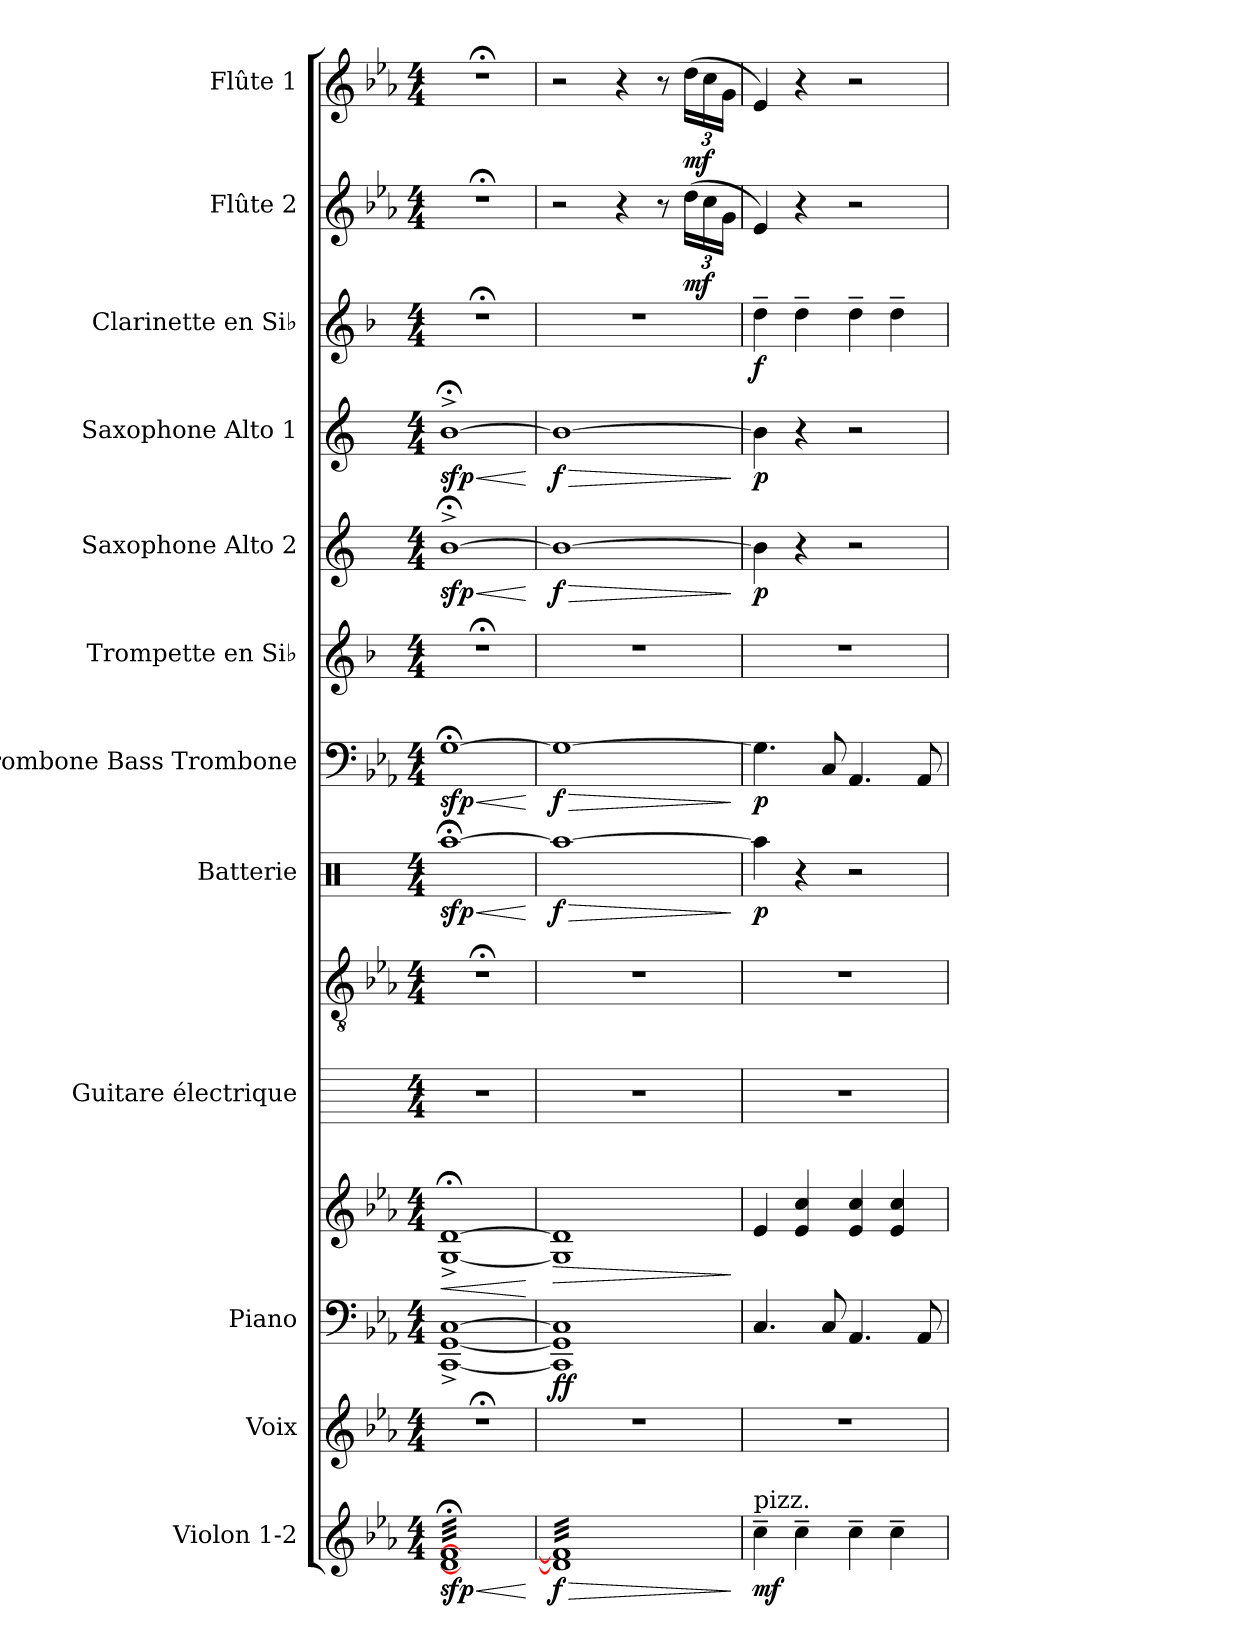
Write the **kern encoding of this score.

**kern	**dynam	**kern	**kern	**kern	**dynam	**kern	**kern	**kern	**dynam	**kern	**dynam	**kern	**kern	**dynam	**kern	**dynam	**kern	**dynam	**kern	**dynam	**kern	**dynam
*part12	*part12	*part11	*part10	*part10	*part10	*part9	*part9	*part8	*part8	*part7	*part7	*part6	*part5	*part5	*part4	*part4	*part3	*part3	*part2	*part2	*part1	*part1
*staff14	*staff14	*staff13	*staff12	*staff11	*staff11/12	*staff10	*staff9	*staff8	*staff8	*staff7	*staff7	*staff6	*staff5	*staff5	*staff4	*staff4	*staff3	*staff3	*staff2	*staff2	*staff1	*staff1
*I"Violon 1-2	*	*I"Voix	*I"Piano	*	*	*I"Guitare électrique	*	*I"Batterie	*	*I"Trombone  Bass Trombone	*	*I"Trompette en Si♭	*I"Saxophone Alto 2	*	*I"Saxophone Alto 1	*	*I"Clarinette en Si♭	*	*I"Flûte 2	*	*I"Flûte 1	*
*I'Vln. 1-2	*	*I'Vx.	*I'Pia.	*	*	*I'Guit. El.	*	*I'Bat.	*	*I'Tbn.  B. Tbn.	*	*I'Tromp. Si♭	*I'Sax. A. 2	*	*I'Sax. A. 1	*	*I'Clar. Si♭	*	*I'Fl. 2	*	*I'Fl. 1	*
*	*	*	*	*	*	*stria6	*	*	*	*	*	*	*	*	*	*	*	*	*	*	*	*
*clefG2	*	*clefG2	*clefF4	*clefG2	*	*	*clefGv2	*clefX	*	*clefF4	*	*clefG2	*clefG2	*	*clefG2	*	*clefG2	*	*clefG2	*	*clefG2	*
*	*	*	*	*	*	*	*	*	*	*	*	*ITrd1c2	*ITrd5c9	*	*ITrd5c9	*	*ITrd1c2	*	*	*	*	*
*k[b-e-a-]	*	*k[b-e-a-]	*k[b-e-a-]	*k[b-e-a-]	*	*	*k[b-e-a-]	*k[]	*	*k[b-e-a-]	*	*k[b-e-a-]	*k[b-e-a-]	*	*k[b-e-a-]	*	*k[b-e-a-]	*	*k[b-e-a-]	*	*k[b-e-a-]	*
*M4/4	*	*M4/4	*M4/4	*M4/4	*	*M4/4	*M4/4	*M4/4	*	*M4/4	*	*M4/4	*M4/4	*	*M4/4	*	*M4/4	*	*M4/4	*	*M4/4	*
*MM75	*	*MM75	*MM75	*MM75	*	*MM75	*MM75	*MM75	*	*MM75	*	*MM75	*MM75	*	*MM75	*	*MM75	*	*MM75	*	*MM75	*
=1	=1	=1	=1	=1	=1	=1	=1	=1	=1	=1	=1	=1	=1	=1	=1	=1	=1	=1	=1	=1	=1	=1
!LO:TX:a:t=div.	!	!	!	!	!	!	!	!	!	!	!	!	!	!	!	!	!	!	!	!	!	!
!	!LO:HP:b	!	!	!	!LO:HP:b	!	!	!	!LO:HP:b	!	!LO:HP:b	!	!	!LO:HP:b	!	!LO:HP:b	!	!	!	!	!	!
!	!LO:DY:n=1:b	!	!	!	!LO:DY:n=1:b=2	!	!	!	!	!	!	!	!	!	!	!	!	!	!	!	!	!
!	!	!	!	!	!LO:DY:n=2:b	!	!	!	!LO:DY:n=1:b	!	!LO:DY:n=1:b	!	!	!LO:DY:n=1:b	!	!LO:DY:n=1:b	!	!	!	!	!	!
*tremolo	*	*	*	*	*	*	*	*	*	*	*	*	*	*	*	*	*	*	*	*	*	*
[32d;< [32f;<LLL	< sfp	1r;<	[1CC^ [1GG^ [1C^	[1G;<^ [1d;<^	< sfp sfp	1r	1r;<	[1Raa;<	< sfp	[1G;<	< sfp	1r;<	[1d;<^	< sfp	[1d;<^	< sfp	1r;<	.	1r;<	.	1r;<	.
32d;< 32f;<	.	.	.	.	.	.	.	.	.	.	.	.	.	.	.	.	.	.	.	.	.	.
32d;< 32f;<	.	.	.	.	.	.	.	.	.	.	.	.	.	.	.	.	.	.	.	.	.	.
32d;< 32f;<	.	.	.	.	.	.	.	.	.	.	.	.	.	.	.	.	.	.	.	.	.	.
32d;< 32f;<	.	.	.	.	.	.	.	.	.	.	.	.	.	.	.	.	.	.	.	.	.	.
32d;< 32f;<	.	.	.	.	.	.	.	.	.	.	.	.	.	.	.	.	.	.	.	.	.	.
32d;< 32f;<	.	.	.	.	.	.	.	.	.	.	.	.	.	.	.	.	.	.	.	.	.	.
32d;< 32f;<	.	.	.	.	.	.	.	.	.	.	.	.	.	.	.	.	.	.	.	.	.	.
32d;< 32f;<	.	.	.	.	.	.	.	.	.	.	.	.	.	.	.	.	.	.	.	.	.	.
32d;< 32f;<	.	.	.	.	.	.	.	.	.	.	.	.	.	.	.	.	.	.	.	.	.	.
32d;< 32f;<	.	.	.	.	.	.	.	.	.	.	.	.	.	.	.	.	.	.	.	.	.	.
32d;< 32f;<	.	.	.	.	.	.	.	.	.	.	.	.	.	.	.	.	.	.	.	.	.	.
32d;< 32f;<	.	.	.	.	.	.	.	.	.	.	.	.	.	.	.	.	.	.	.	.	.	.
32d;< 32f;<	.	.	.	.	.	.	.	.	.	.	.	.	.	.	.	.	.	.	.	.	.	.
32d;< 32f;<	.	.	.	.	.	.	.	.	.	.	.	.	.	.	.	.	.	.	.	.	.	.
32d;< 32f;<	.	.	.	.	.	.	.	.	.	.	.	.	.	.	.	.	.	.	.	.	.	.
32d;< 32f;<	.	.	.	.	.	.	.	.	.	.	.	.	.	.	.	.	.	.	.	.	.	.
32d;< 32f;<	.	.	.	.	.	.	.	.	.	.	.	.	.	.	.	.	.	.	.	.	.	.
32d;< 32f;<	.	.	.	.	.	.	.	.	.	.	.	.	.	.	.	.	.	.	.	.	.	.
32d;< 32f;<	.	.	.	.	.	.	.	.	.	.	.	.	.	.	.	.	.	.	.	.	.	.
32d;< 32f;<	.	.	.	.	.	.	.	.	.	.	.	.	.	.	.	.	.	.	.	.	.	.
32d;< 32f;<	.	.	.	.	.	.	.	.	.	.	.	.	.	.	.	.	.	.	.	.	.	.
32d;< 32f;<	.	.	.	.	.	.	.	.	.	.	.	.	.	.	.	.	.	.	.	.	.	.
32d;< 32f;<	.	.	.	.	.	.	.	.	.	.	.	.	.	.	.	.	.	.	.	.	.	.
32d;< 32f;<	.	.	.	.	.	.	.	.	.	.	.	.	.	.	.	.	.	.	.	.	.	.
32d;< 32f;<	.	.	.	.	.	.	.	.	.	.	.	.	.	.	.	.	.	.	.	.	.	.
32d;< 32f;<	.	.	.	.	.	.	.	.	.	.	.	.	.	.	.	.	.	.	.	.	.	.
32d;< 32f;<	.	.	.	.	.	.	.	.	.	.	.	.	.	.	.	.	.	.	.	.	.	.
32d;< 32f;<	.	.	.	.	.	.	.	.	.	.	.	.	.	.	.	.	.	.	.	.	.	.
32d;< 32f;<	.	.	.	.	.	.	.	.	.	.	.	.	.	.	.	.	.	.	.	.	.	.
32d;< 32f;<	.	.	.	.	.	.	.	.	.	.	.	.	.	.	.	.	.	.	.	.	.	.
32d;< 32f;<JJJ	.	.	.	.	.	.	.	.	.	.	.	.	.	.	.	.	.	.	.	.	.	.
.	[	.	.	.	[	.	.	.	[	.	[	.	.	[	.	[	.	.	.	.	.	.
=2	=2	=2	=2	=2	=2	=2	=2	=2	=2	=2	=2	=2	=2	=2	=2	=2	=2	=2	=2	=2	=2	=2
!	!LO:HP:b	!	!	!	!LO:HP:b	!	!	!	!LO:HP:b	!	!LO:HP:b	!	!	!LO:HP:b	!	!LO:HP:b	!	!	!	!	!	!
!	!LO:DY:n=1:b	!	!	!	!LO:DY:n=1:b=2	!	!	!	!	!	!	!	!	!	!	!	!	!	!	!	!	!
!	!	!	!	!	!LO:DY:n=2:b	!	!	!	!LO:DY:n=1:b	!	!LO:DY:n=1:b	!	!	!LO:DY:n=1:b	!	!LO:DY:n=1:b	!	!	!	!	!	!
32d] 32f]LLL	> f	1r	1CC] 1GG] 1C]	1G] 1d]	> f f	1r	1r	1Raa_	> f	1G_	> f	1r	1d_	> f	1d_	> f	1r	.	2r	.	2r	.
32d 32f	.	.	.	.	.	.	.	.	.	.	.	.	.	.	.	.	.	.	.	.	.	.
32d 32f	.	.	.	.	.	.	.	.	.	.	.	.	.	.	.	.	.	.	.	.	.	.
32d 32f	.	.	.	.	.	.	.	.	.	.	.	.	.	.	.	.	.	.	.	.	.	.
32d 32f	.	.	.	.	.	.	.	.	.	.	.	.	.	.	.	.	.	.	.	.	.	.
32d 32f	.	.	.	.	.	.	.	.	.	.	.	.	.	.	.	.	.	.	.	.	.	.
32d 32f	.	.	.	.	.	.	.	.	.	.	.	.	.	.	.	.	.	.	.	.	.	.
32d 32f	.	.	.	.	.	.	.	.	.	.	.	.	.	.	.	.	.	.	.	.	.	.
32d 32f	.	.	.	.	.	.	.	.	.	.	.	.	.	.	.	.	.	.	.	.	.	.
32d 32f	.	.	.	.	.	.	.	.	.	.	.	.	.	.	.	.	.	.	.	.	.	.
32d 32f	.	.	.	.	.	.	.	.	.	.	.	.	.	.	.	.	.	.	.	.	.	.
32d 32f	.	.	.	.	.	.	.	.	.	.	.	.	.	.	.	.	.	.	.	.	.	.
32d 32f	.	.	.	.	.	.	.	.	.	.	.	.	.	.	.	.	.	.	.	.	.	.
32d 32f	.	.	.	.	.	.	.	.	.	.	.	.	.	.	.	.	.	.	.	.	.	.
32d 32f	.	.	.	.	.	.	.	.	.	.	.	.	.	.	.	.	.	.	.	.	.	.
32d 32f	.	.	.	.	.	.	.	.	.	.	.	.	.	.	.	.	.	.	.	.	.	.
32d 32f	.	.	.	.	.	.	.	.	.	.	.	.	.	.	.	.	.	.	4r	.	4r	.
32d 32f	.	.	.	.	.	.	.	.	.	.	.	.	.	.	.	.	.	.	.	.	.	.
32d 32f	.	.	.	.	.	.	.	.	.	.	.	.	.	.	.	.	.	.	.	.	.	.
32d 32f	.	.	.	.	.	.	.	.	.	.	.	.	.	.	.	.	.	.	.	.	.	.
32d 32f	.	.	.	.	.	.	.	.	.	.	.	.	.	.	.	.	.	.	.	.	.	.
32d 32f	.	.	.	.	.	.	.	.	.	.	.	.	.	.	.	.	.	.	.	.	.	.
32d 32f	.	.	.	.	.	.	.	.	.	.	.	.	.	.	.	.	.	.	.	.	.	.
32d 32f	.	.	.	.	.	.	.	.	.	.	.	.	.	.	.	.	.	.	.	.	.	.
32d 32f	.	.	.	.	.	.	.	.	.	.	.	.	.	.	.	.	.	.	8r	.	8r	.
32d 32f	.	.	.	.	.	.	.	.	.	.	.	.	.	.	.	.	.	.	.	.	.	.
32d 32f	.	.	.	.	.	.	.	.	.	.	.	.	.	.	.	.	.	.	.	.	.	.
32d 32f	.	.	.	.	.	.	.	.	.	.	.	.	.	.	.	.	.	.	.	.	.	.
*	*	*	*	*	*	*	*	*	*	*	*	*	*	*	*	*	*	*	*Xbrackettup	*	*Xbrackettup	*
!	!	!	!	!	!	!	!	!	!	!	!	!	!	!	!	!	!	!	!	!LO:DY:b	!	!LO:DY:b
32d 32f	.	.	.	.	.	.	.	.	.	.	.	.	.	.	.	.	.	.	(>24dd\LL	mf	(>24dd\LL	mf
32d 32f	.	.	.	.	.	.	.	.	.	.	.	.	.	.	.	.	.	.	.	.	.	.
.	.	.	.	.	.	.	.	.	.	.	.	.	.	.	.	.	.	.	24cc\	.	24cc\	.
32d 32f	.	.	.	.	.	.	.	.	.	.	.	.	.	.	.	.	.	.	.	.	.	.
.	.	.	.	.	.	.	.	.	.	.	.	.	.	.	.	.	.	.	24g\JJ	.	24g\JJ	.
32d 32fJJJ	.	.	.	.	.	.	.	.	.	.	.	.	.	.	.	.	.	.	.	.	.	.
*Xtremolo	*	*	*	*	*	*	*	*	*	*	*	*	*	*	*	*	*	*	*	*	*	*
.	]	.	.	.	]	.	.	.	]	.	]	.	.	]	.	]	.	.	.	.	.	.
=3	=3	=3	=3	=3	=3	=3	=3	=3	=3	=3	=3	=3	=3	=3	=3	=3	=3	=3	=3	=3	=3	=3
!LO:TX:a:t=pizz.	!	!	!	!	!	!	!	!	!	!	!	!	!	!	!	!	!	!	!	!	!	!
!	!LO:DY:b	!	!	!	!	!	!	!	!LO:DY:b	!	!LO:DY:b	!	!	!LO:DY:b	!	!LO:DY:b	!	!LO:DY:b	!	!	!	!
4cc~\	mf	1r	4.C/	4e-/	.	1r	1r	4Raa\]	p	4.G\]	p	1r	4d\]	p	4d\]	p	4cc~\	f	4e-/)	.	4e-/)	.
4cc~\	.	.	.	4e-/ 4cc/	.	.	.	4r	.	.	.	.	4r	.	4r	.	4cc~\	.	4r	.	4r	.
.	.	.	8C/	.	.	.	.	.	.	8C/	.	.	.	.	.	.	.	.	.	.	.	.
4cc~\	.	.	4.AA-/	4e-/ 4cc/	.	.	.	2r	.	4.AA-/	.	.	2r	.	2r	.	4cc~\	.	2r	.	2r	.
4cc~\	.	.	.	4e-/ 4cc/	.	.	.	.	.	.	.	.	.	.	.	.	4cc~\	.	.	.	.	.
.	.	.	8AA-/	.	.	.	.	.	.	8AA-/	.	.	.	.	.	.	.	.	.	.	.	.
=	=	=	=	=	=	=	=	=	=	=	=	=	=	=	=	=	=	=	=	=	=	=
*-	*-	*-	*-	*-	*-	*-	*-	*-	*-	*-	*-	*-	*-	*-	*-	*-	*-	*-	*-	*-	*-	*-
